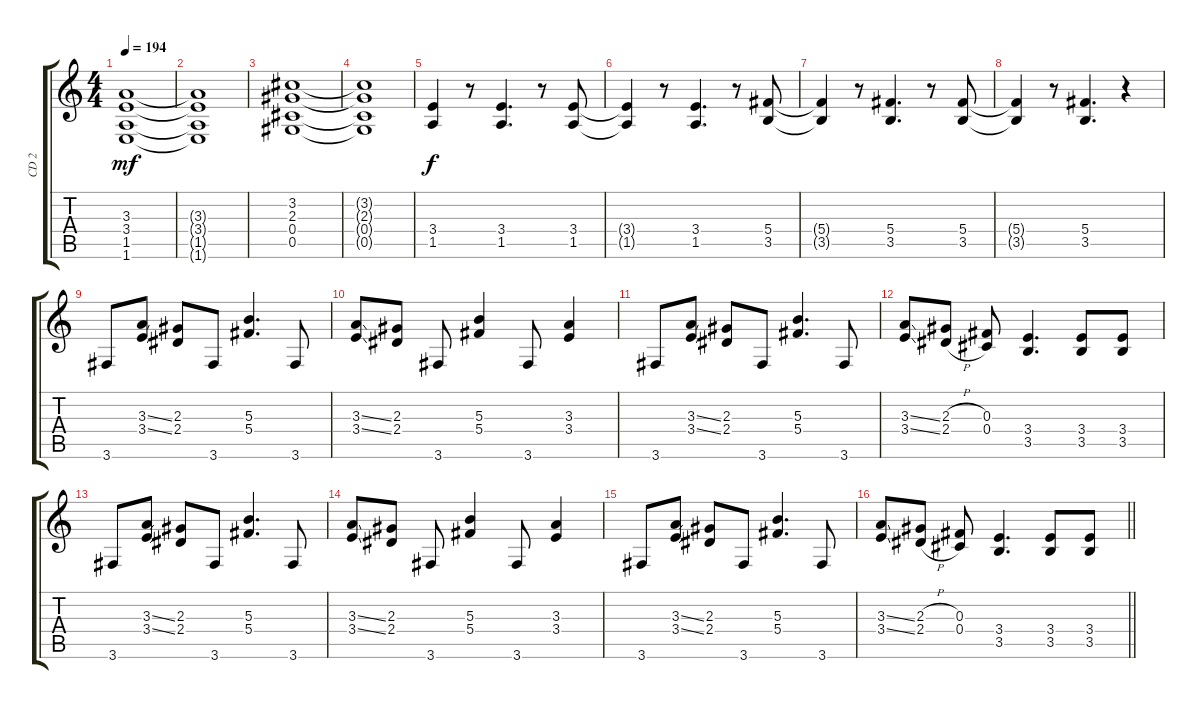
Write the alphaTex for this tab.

\track ("CD 2" "CD 2") {instrument distortionguitar}
\staff {score tabs}
\tuning (Eb4 Bb3 Gb3 Db3 Ab2 Eb2) {hide}
\ts (4 4)
\tempo 194
\clef g2
\ks c
(3.3 3.4 1.5 1.6).1{dy mf} |
(3.3{t} 3.4{t} 1.5{t} 1.6{t}).1 |
(3.2 2.3 0.4 0.5).1 |
(3.2{t} 2.3{t} 0.4{t} 0.5{t}).1 |
(3.4 1.5).4{dy f} r.8 (3.4 1.5).4{d} r.8 (3.4 1.5).8 |
(3.4{t} 1.5{t}).4 r.8 (3.4 1.5).4{d} r.8 (5.4 3.5).8 |
(5.4{t} 3.5{t}).4 r.8 (5.4 3.5).4{d} r.8 (5.4 3.5).8 |
(5.4{t} 3.5{t}).4 r.8 (5.4 3.5).4{d} r.4 |
3.6.8 (3.3{ss} 3.4{ss}).8 (2.3 2.4).8 3.6.8 (5.3 5.4).4{d} 3.6.8 |
(3.3{ss} 3.4{ss}).8 (2.3 2.4).8 3.6.8 (5.3 5.4).4 3.6.8 (3.3 3.4).4 |
3.6.8 (3.3{ss} 3.4{ss}).8 (2.3 2.4).8 3.6.8 (5.3 5.4).4{d} 3.6.8 |
(3.3{ss} 3.4{ss}).8 (2.3{h} 2.4{h}).8 (0.3 0.4).8 (3.4 3.5).4{d} (3.4 3.5).8 (3.4 3.5).8 |
3.6.8 (3.3{ss} 3.4{ss}).8 (2.3 2.4).8 3.6.8 (5.3 5.4).4{d} 3.6.8 |
(3.3{ss} 3.4{ss}).8 (2.3 2.4).8 3.6.8 (5.3 5.4).4 3.6.8 (3.3 3.4).4 |
3.6.8 (3.3{ss} 3.4{ss}).8 (2.3 2.4).8 3.6.8 (5.3 5.4).4{d} 3.6.8 |
\barLineRight lightlight
(3.3{ss} 3.4{ss}).8 (2.3{h} 2.4{h}).8 (0.3 0.4).8 (3.4 3.5).4{d} (3.4 3.5).8 (3.4 3.5).8
